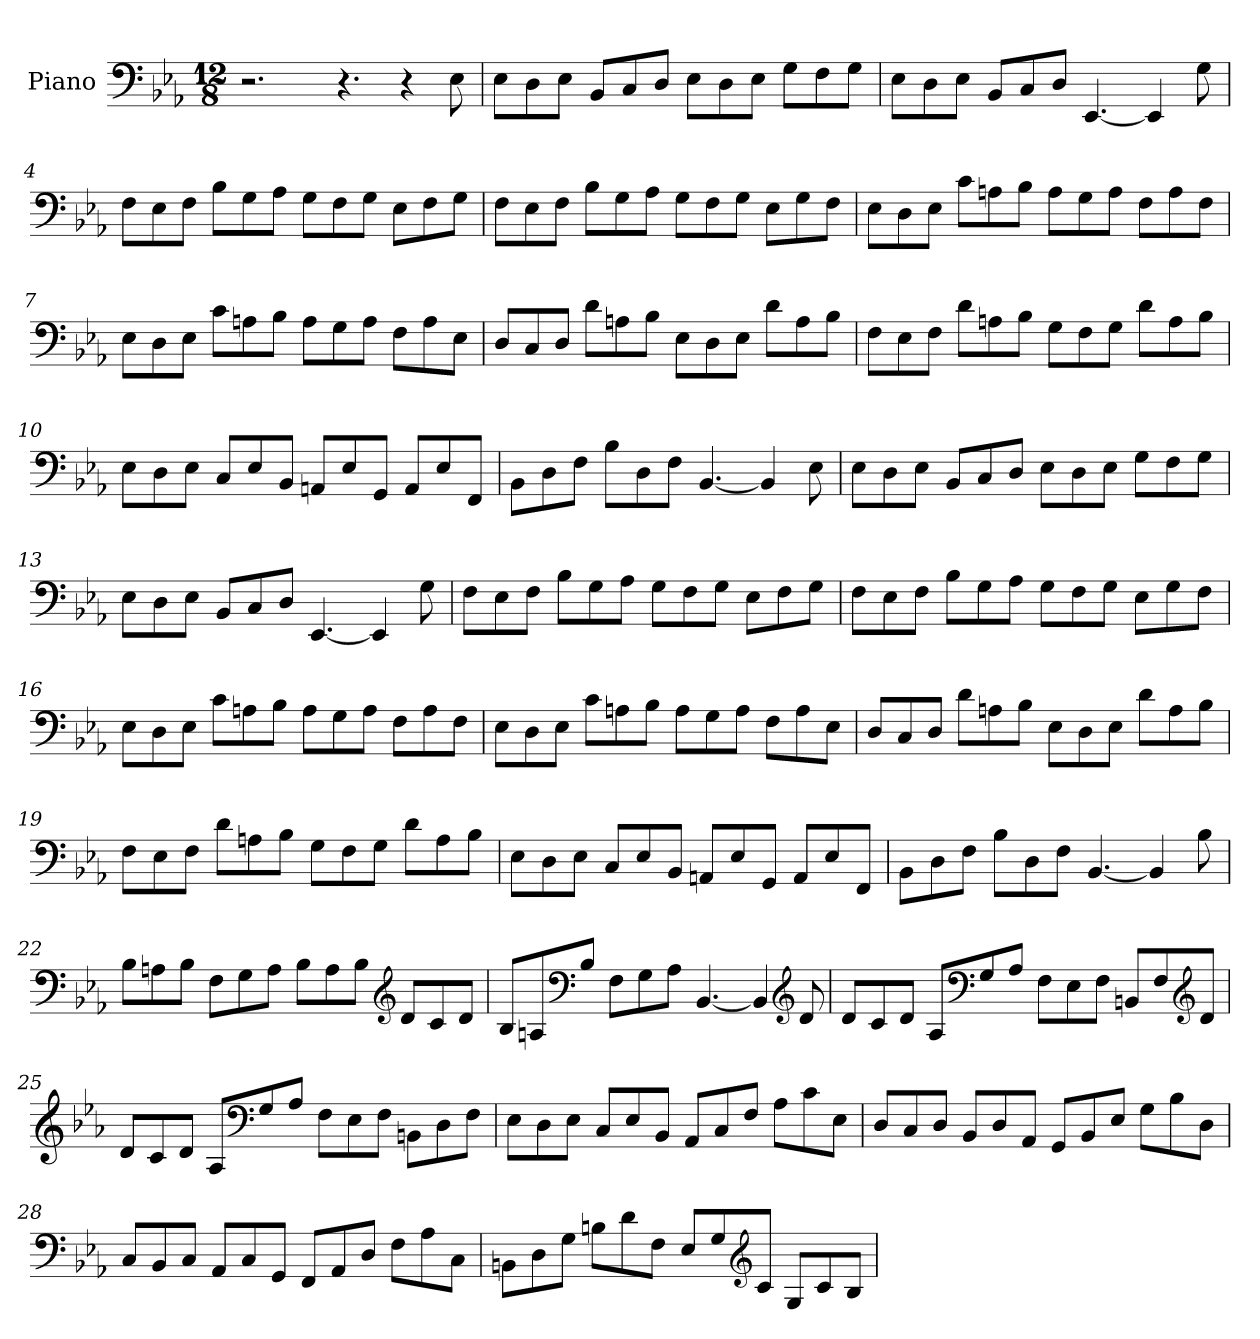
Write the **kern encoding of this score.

**kern
*part1
*staff1
*I"Piano
*I'Pno.
*clefF4
*k[b-e-a-]
*M12/8
*MM216
=1
2.r
4.r
4r
8E-\
=2
8E-\L
8D\
8E-\J
8BB-/L
8C/
8D/J
8E-\L
8D\
8E-\J
8G\L
8F\
8G\J
=3
8E-\L
8D\
8E-\J
8BB-/L
8C/
8D/J
[4.EE-/
4EE-/]
8G\
=4
8F\L
8E-\
8F\J
8B-\L
8G\
8A-\J
8G\L
8F\
8G\J
8E-\L
8F\
8G\J
!!LO:LB:g=z
=5
8F\L
8E-\
8F\J
8B-\L
8G\
8A-\J
8G\L
8F\
8G\J
8E-\L
8G\
8F\J
=6
8E-\L
8D\
8E-\J
8c\L
8An\
8B-\J
8A\L
8G\
8A\J
8F\L
8A\
8F\J
=7
8E-\L
8D\
8E-\J
8c\L
8An\
8B-\J
8A\L
8G\
8A\J
8F\L
8A\
8E-\J
!!LO:LB:g=z
=8
8D/L
8C/
8D/J
8d\L
8An\
8B-\J
8E-\L
8D\
8E-\J
8d\L
8A\
8B-\J
=9
8F\L
8E-\
8F\J
8d\L
8An\
8B-\J
8G\L
8F\
8G\J
8d\L
8A\
8B-\J
=10
8E-\L
8D\
8E-\J
8C/L
8E-/
8BB-/J
8AAn/L
8E-/
8GG/J
8AA/L
8E-/
8FF/J
!!LO:LB:g=z
=11
8BB-\L
8D\
8F\J
8B-\L
8D\
8F\J
[4.BB-/
4BB-/]
8E-\
=12
8E-\L
8D\
8E-\J
8BB-/L
8C/
8D/J
8E-\L
8D\
8E-\J
8G\L
8F\
8G\J
=13
8E-\L
8D\
8E-\J
8BB-/L
8C/
8D/J
[4.EE-/
4EE-/]
8G\
=14
8F\L
8E-\
8F\J
8B-\L
8G\
8A-\J
8G\L
8F\
8G\J
8E-\L
8F\
8G\J
!!LO:LB:g=z
=15
8F\L
8E-\
8F\J
8B-\L
8G\
8A-\J
8G\L
8F\
8G\J
8E-\L
8G\
8F\J
=16
8E-\L
8D\
8E-\J
8c\L
8An\
8B-\J
8A\L
8G\
8A\J
8F\L
8A\
8F\J
=17
8E-\L
8D\
8E-\J
8c\L
8An\
8B-\J
8A\L
8G\
8A\J
8F\L
8A\
8E-\J
!!LO:LB:g=z
=18
8D/L
8C/
8D/J
8d\L
8An\
8B-\J
8E-\L
8D\
8E-\J
8d\L
8A\
8B-\J
=19
8F\L
8E-\
8F\J
8d\L
8An\
8B-\J
8G\L
8F\
8G\J
8d\L
8A\
8B-\J
=20
8E-\L
8D\
8E-\J
8C/L
8E-/
8BB-/J
8AAn/L
8E-/
8GG/J
8AA/L
8E-/
8FF/J
!!LO:LB:g=z
=21
8BB-\L
8D\
8F\J
8B-\L
8D\
8F\J
[4.BB-/
4BB-/]
8B-\
=22
8B-\L
8An\
8B-\J
8F\L
8G\
8A\J
8B-\L
8A\
8B-\J
*clefG2
8d/L
8c/
8d/J
=23
8B-/L
8An/
*clefF4
8B-/J
8F\L
8G\
8A\J
[4.BB-/
4BB-/]
*clefG2
8d/
!!LO:LB:g=z
=24
8d/L
8c/
8d/J
8A-/L
*clefF4
8G/
8A-/J
8F\L
8E-\
8F\J
8BBn/L
8F/
*clefG2
8d/J
=25
8d/L
8c/
8d/J
8A-/L
*clefF4
8G/
8A-/J
8F\L
8E-\
8F\J
8BBn\L
8D\
8F\J
=26
8E-\L
8D\
8E-\J
8C/L
8E-/
8BB-/J
8AA-/L
8C/
8F/J
8A-\L
8c\
8E-\J
!!LO:LB:g=z
=27
8D/L
8C/
8D/J
8BB-/L
8D/
8AA-/J
8GG/L
8BB-/
8E-/J
8G\L
8B-\
8D\J
=28
8C/L
8BB-/
8C/J
8AA-/L
8C/
8GG/J
8FF/L
8AA-/
8D/J
8F\L
8A-\
8C\J
=29
8BBn\L
8D\
8G\J
8Bn\L
8d\
8F\J
8E-/L
8G/
*clefG2
8c/J
8G/L
8c/
8B/J
=
*-
